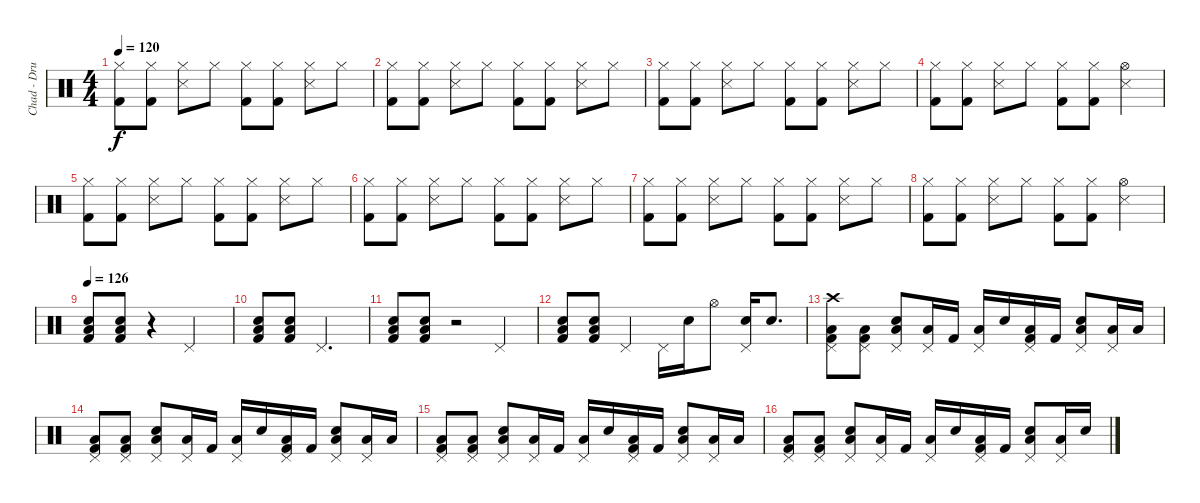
\track ("Chad - Drums" "Chad - Dru") {instrument percussion}
\staff {score}
\articulation defaults
\ts (4 4)
\tempo 120
\clef neutral
\ks c
("Hi-Hat (closed)" "Kick (hit) 2").8{dy f} ("Hi-Hat (closed)" "Kick (hit) 2").8 ("Hi-Hat (closed)" "Snare (side stick) 3").8 "Hi-Hat (closed)".8 ("Hi-Hat (closed)" "Kick (hit) 2").8 ("Hi-Hat (closed)" "Kick (hit) 2").8 ("Hi-Hat (closed)" "Snare (side stick) 3").8 "Hi-Hat (closed)".8 |
("Hi-Hat (closed)" "Kick (hit) 2").8 ("Hi-Hat (closed)" "Kick (hit) 2").8 ("Hi-Hat (closed)" "Snare (side stick) 3").8 "Hi-Hat (closed)".8 ("Hi-Hat (closed)" "Kick (hit) 2").8 ("Hi-Hat (closed)" "Kick (hit) 2").8 ("Hi-Hat (closed)" "Snare (side stick) 3").8 "Hi-Hat (closed)".8 |
("Hi-Hat (closed)" "Kick (hit) 2").8 ("Hi-Hat (closed)" "Kick (hit) 2").8 ("Hi-Hat (closed)" "Snare (side stick) 3").8 "Hi-Hat (closed)".8 ("Hi-Hat (closed)" "Kick (hit) 2").8 ("Hi-Hat (closed)" "Kick (hit) 2").8 ("Hi-Hat (closed)" "Snare (side stick) 3").8 "Hi-Hat (closed)".8 |
("Hi-Hat (closed)" "Kick (hit) 2").8 ("Hi-Hat (closed)" "Kick (hit) 2").8 ("Hi-Hat (closed)" "Snare (side stick) 3").8 "Hi-Hat (closed)".8 ("Hi-Hat (closed)" "Kick (hit) 2").8 ("Hi-Hat (closed)" "Kick (hit) 2").8 ("Hi-Hat (open)" "Snare (side stick) 3").4 |
("Hi-Hat (closed)" "Kick (hit) 2").8 ("Hi-Hat (closed)" "Kick (hit) 2").8 ("Hi-Hat (closed)" "Snare (side stick) 3").8 "Hi-Hat (closed)".8 ("Hi-Hat (closed)" "Kick (hit) 2").8 ("Hi-Hat (closed)" "Kick (hit) 2").8 ("Hi-Hat (closed)" "Snare (side stick) 3").8 "Hi-Hat (closed)".8 |
("Hi-Hat (closed)" "Kick (hit) 2").8 ("Hi-Hat (closed)" "Kick (hit) 2").8 ("Hi-Hat (closed)" "Snare (side stick) 3").8 "Hi-Hat (closed)".8 ("Hi-Hat (closed)" "Kick (hit) 2").8 ("Hi-Hat (closed)" "Kick (hit) 2").8 ("Hi-Hat (closed)" "Snare (side stick) 3").8 "Hi-Hat (closed)".8 |
("Hi-Hat (closed)" "Kick (hit) 2").8 ("Hi-Hat (closed)" "Kick (hit) 2").8 ("Hi-Hat (closed)" "Snare (side stick) 3").8 "Hi-Hat (closed)".8 ("Hi-Hat (closed)" "Kick (hit) 2").8 ("Hi-Hat (closed)" "Kick (hit) 2").8 ("Hi-Hat (closed)" "Snare (side stick) 3").8 "Hi-Hat (closed)".8 |
("Hi-Hat (closed)" "Kick (hit) 2").8 ("Hi-Hat (closed)" "Kick (hit) 2").8 ("Hi-Hat (closed)" "Snare (side stick) 3").8 "Hi-Hat (closed)".8 ("Hi-Hat (closed)" "Kick (hit) 2").8 ("Hi-Hat (closed)" "Kick (hit) 2").8 ("Hi-Hat (open)" "Snare (side stick) 3").4 |
\tempo 126
("Low Floor Tom (hit)" "Snare (hit) 2" "Kick (hit) 2").8 ("Low Floor Tom (hit)" "Snare (hit) 2" "Kick (hit) 2").8 r.4 "Pedal Hi-Hat (hit)".2 |
("Low Floor Tom (hit)" "Snare (hit) 2" "Kick (hit) 2").8 ("Low Floor Tom (hit)" "Snare (hit) 2" "Kick (hit) 2").8 "Pedal Hi-Hat (hit)".2{d} |
("Low Floor Tom (hit)" "Snare (hit) 2" "Kick (hit) 2").8 ("Low Floor Tom (hit)" "Snare (hit) 2" "Kick (hit) 2").8 r.2 "Pedal Hi-Hat (hit)".4 |
("Low Floor Tom (hit)" "Snare (hit) 2" "Kick (hit) 2").8 ("Low Floor Tom (hit)" "Snare (hit) 2" "Kick (hit) 2").8 "Pedal Hi-Hat (hit)".4 "Pedal Hi-Hat (hit)".16 "Snare (hit) 2".16 "Hi-Hat (open)".8 ("Pedal Hi-Hat (hit)" "Snare (hit) 2").16 "Snare (hit) 2".8{d} |
("Crash high (hit)" "Pedal Hi-Hat (hit)" "Low Floor Tom (hit)" "Kick (hit) 2").8 ("Pedal Hi-Hat (hit)" "Low Floor Tom (hit)" "Kick (hit) 2").8 ("Pedal Hi-Hat (hit)" "Low Floor Tom (hit)" "Snare (hit) 2").8 ("Pedal Hi-Hat (hit)" "Low Floor Tom (hit)").16 "Kick (hit) 2".16 ("Pedal Hi-Hat (hit)" "Low Floor Tom (hit)").16 "Snare (hit) 2".16 ("Pedal Hi-Hat (hit)" "Low Floor Tom (hit)" "Kick (hit) 2").16 "Kick (hit) 2".16 ("Pedal Hi-Hat (hit)" "Low Floor Tom (hit)" "Snare (hit) 2").8 ("Pedal Hi-Hat (hit)" "Low Floor Tom (hit)").16 "Low Floor Tom (hit)".16 |
("Pedal Hi-Hat (hit)" "Low Floor Tom (hit)" "Kick (hit) 2").8 ("Pedal Hi-Hat (hit)" "Low Floor Tom (hit)" "Kick (hit) 2").8 ("Pedal Hi-Hat (hit)" "Low Floor Tom (hit)" "Snare (hit) 2").8 ("Pedal Hi-Hat (hit)" "Low Floor Tom (hit)").16 "Kick (hit) 2".16 ("Pedal Hi-Hat (hit)" "Low Floor Tom (hit)").16 "Snare (hit) 2".16 ("Pedal Hi-Hat (hit)" "Low Floor Tom (hit)" "Kick (hit) 2").16 "Kick (hit) 2".16 ("Pedal Hi-Hat (hit)" "Low Floor Tom (hit)" "Snare (hit) 2").8 ("Pedal Hi-Hat (hit)" "Low Floor Tom (hit)").16 "Low Floor Tom (hit)".16 |
("Pedal Hi-Hat (hit)" "Low Floor Tom (hit)" "Kick (hit) 2").8 ("Pedal Hi-Hat (hit)" "Low Floor Tom (hit)" "Kick (hit) 2").8 ("Pedal Hi-Hat (hit)" "Low Floor Tom (hit)" "Snare (hit) 2").8 ("Pedal Hi-Hat (hit)" "Low Floor Tom (hit)").16 "Kick (hit) 2".16 ("Pedal Hi-Hat (hit)" "Low Floor Tom (hit)").16 "Snare (hit) 2".16 ("Pedal Hi-Hat (hit)" "Low Floor Tom (hit)" "Kick (hit) 2").16 "Kick (hit) 2".16 ("Pedal Hi-Hat (hit)" "Low Floor Tom (hit)" "Snare (hit) 2").8 ("Pedal Hi-Hat (hit)" "Low Floor Tom (hit)").16 "Low Floor Tom (hit)".16 |
("Pedal Hi-Hat (hit)" "Low Floor Tom (hit)" "Kick (hit) 2").8 ("Pedal Hi-Hat (hit)" "Low Floor Tom (hit)" "Kick (hit) 2").8 ("Pedal Hi-Hat (hit)" "Low Floor Tom (hit)" "Snare (hit) 2").8 ("Pedal Hi-Hat (hit)" "Low Floor Tom (hit)").16 "Kick (hit) 2".16 ("Pedal Hi-Hat (hit)" "Low Floor Tom (hit)").16 "Snare (hit) 2".16 ("Pedal Hi-Hat (hit)" "Low Floor Tom (hit)" "Kick (hit) 2").16 "Kick (hit) 2".16 ("Pedal Hi-Hat (hit)" "Low Floor Tom (hit)" "Snare (hit) 2").8 ("Pedal Hi-Hat (hit)" "Low Floor Tom (hit)").16 "Snare (hit) 2".16
